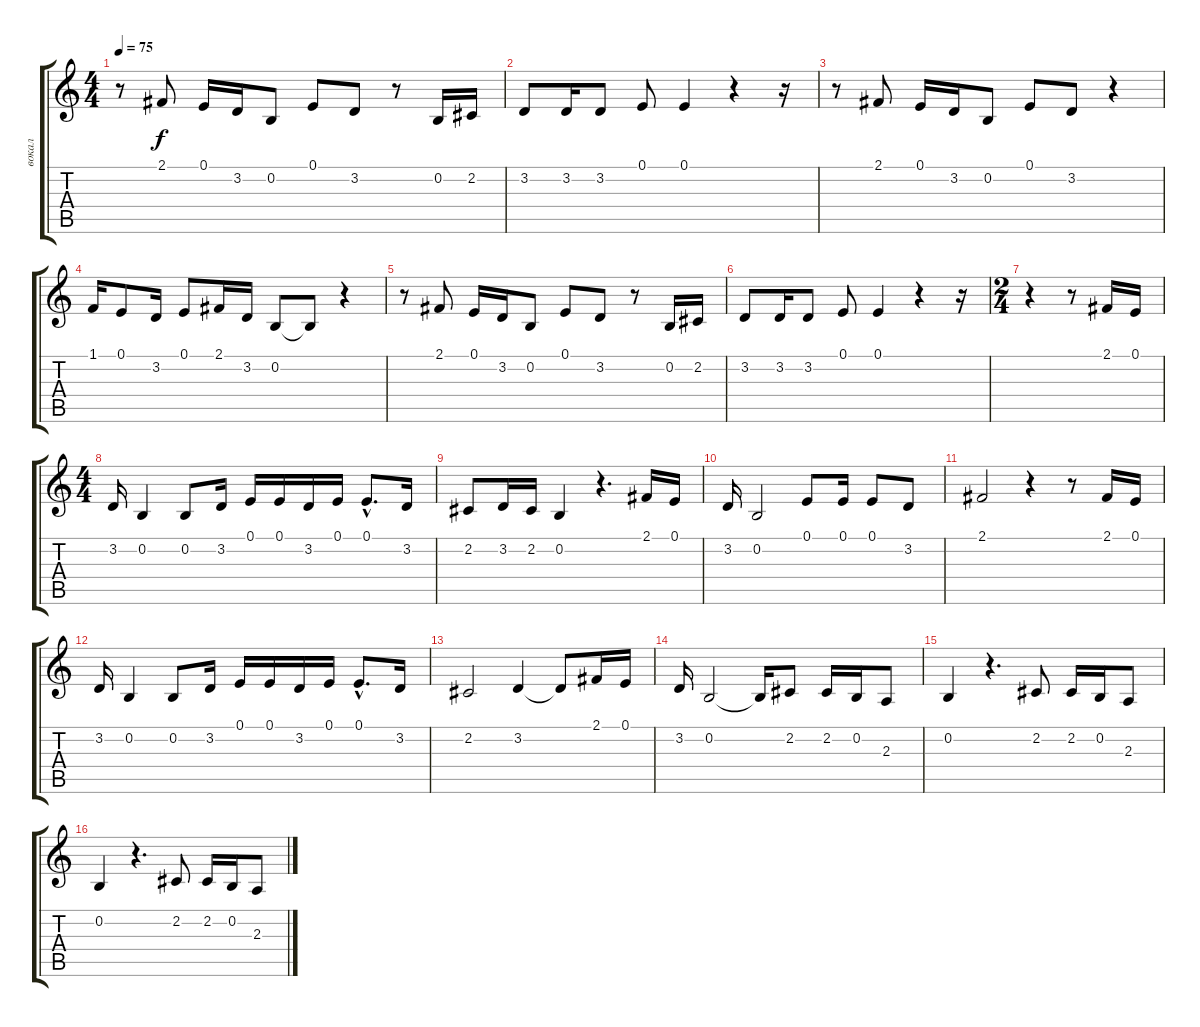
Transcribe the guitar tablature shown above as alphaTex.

\track ("вокал" "вокал") {instrument clarinet}
\staff {score tabs}
\tuning (E4 B3 G3 D3 A2 E2) {hide}
\ts (4 4)
\tempo 75
\clef g2
\ks c
r.8{dy f} 2.1.8 0.1.16 3.2.16 0.2.8 0.1.8 3.2.8 r.8 0.2.16 2.2.16 |
3.2.8 3.2.16 3.2.8 0.1.8 0.1.4 r.4 r.16 |
r.8 2.1.8 0.1.16 3.2.16 0.2.8 0.1.8 3.2.8 r.4 |
1.1.16 0.1.8 3.2.16 0.1.8 2.1.16 3.2.16 0.2.8 0.2{t}.8 r.4 |
r.8 2.1.8 0.1.16 3.2.16 0.2.8 0.1.8 3.2.8 r.8 0.2.16 2.2.16 |
3.2.8 3.2.16 3.2.8 0.1.8 0.1.4 r.4 r.16 |
\ts (2 4)
r.4 r.8 2.1.16 0.1.16 |
\ts (4 4)
3.2.16 0.2.4 0.2.8 3.2.16 0.1.16 0.1.16 3.2.16 0.1.16 0.1{hac}.8{d} 3.2.16 |
2.2.8 3.2.16 2.2.16 0.2.4 r.4{d} 2.1.16 0.1.16 |
3.2.16 0.2.2 0.1.8 0.1.16 0.1.8 3.2.8 |
2.1.2 r.4 r.8 2.1.16 0.1.16 |
3.2.16 0.2.4 0.2.8 3.2.16 0.1.16 0.1.16 3.2.16 0.1.16 0.1{hac}.8{d} 3.2.16 |
2.2.2 3.2.4 3.2{t}.8 2.1.16 0.1.16 |
3.2.16 0.2.2 0.2{t}.16 2.2.8 2.2.16 0.2.16 2.3.8 |
0.2.4 r.4{d} 2.2.8{volume 10} 2.2.16 0.2.16 2.3.8 |
0.2.4 r.4{d} 2.2.8{volume 3} 2.2.16 0.2.16 2.3.8
